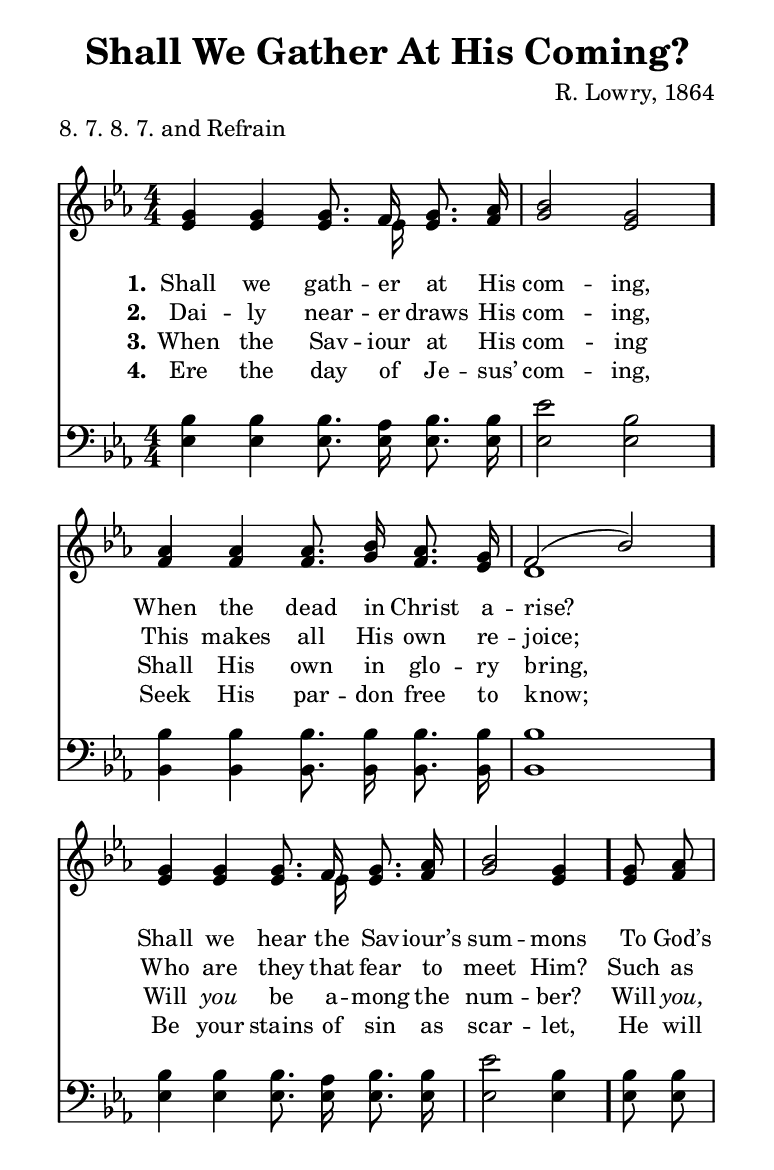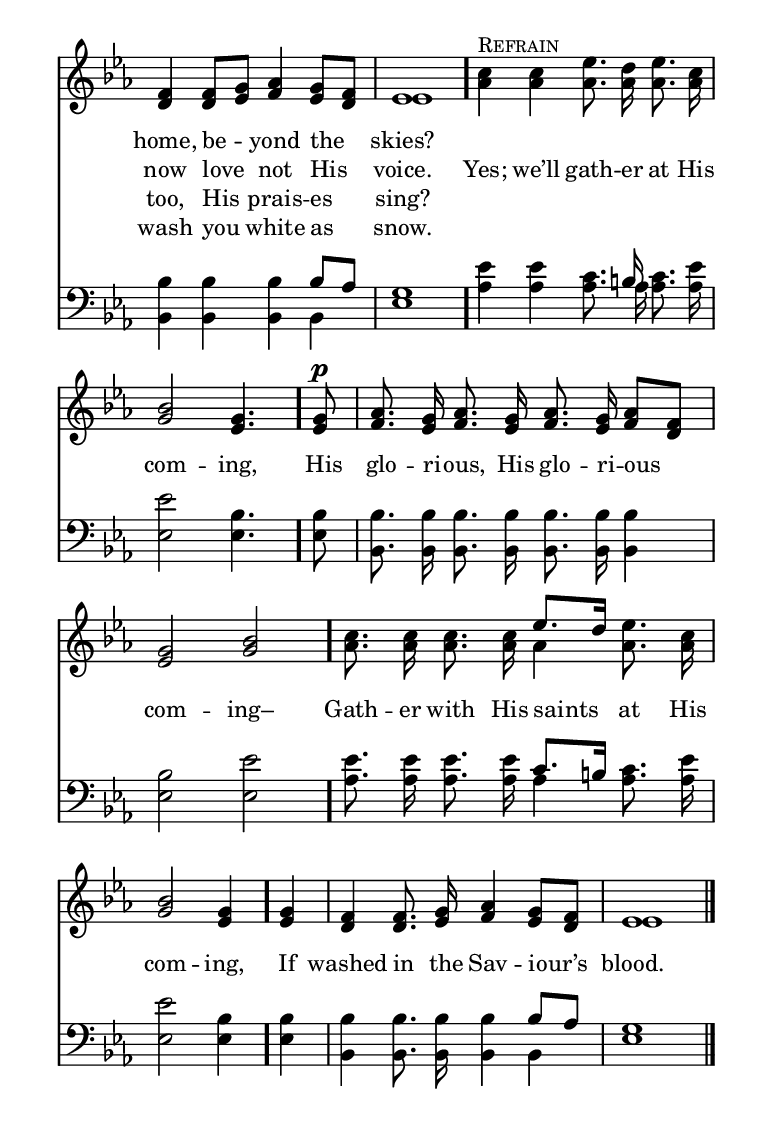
\include "common/global.ily"
\paper {
  \include "common/paper.ily"
  %ragged-bottom = ##t
  %ragged-last-bottom = ##t
  %systems-per-page = ##f
  %page-count = ##f
}

\header{
  hymnnumber = "35"
  title = "Shall We Gather At His Coming?"
  tunename = "Beautiful River"
  meter = "8. 7. 8. 7. and Refrain"
  %poet = ""
  composer = "R. Lowry, 1864"
  %copyright = ""
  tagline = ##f
}

% for fermata in MIDI
ta = { \tempo 4=90 }
tb = { \tempo 4=45 }

patternAA = { c4 c4 c8. c16 c8. c16 | c2 c2   } 
patternAB = { c4 c4 c8. c16 c8. c16 | c2( c2) } 
patternAC = { c4 c4 c8. c16 c8. c16 | c1      } 
patternAD = { c4 c4 c8. c16 c8. c16 | c2 c4   } 
patternAE = { c4 c4 c8. c16 c8. c16 | c2 c4.  } 

patternBA = { c8 c8 | c4 c8[ c8] c4 c8[ c8] | c1 }
patternBB = { c8 c8 | c4 c4      c4 c8[ c8] | c1 }
patternBC = { c8 c8 | c4 c4      c4 c4      | c1 }

patternCA = { c8 | c8. c16 c8. c16 c8. c16 c8[ c8] | c2 c2 }
patternCB = { c8 | c8. c16 c8. c16 c8. c16 c4      | c2 c2 }

patternDA = { c8. c16 c8. c16 c8.[ c16] c8. c16 | c2 c4 }
patternDB = { c8. c16 c8. c16 c4        c8. c16 | c2 c4 }

patternEA = { c4 | c4 c8. c16 c4 c8[ c8] | c1 }
patternEB = { c4 | c4 c8. c16 c4 c4      | c1 }

global = {
  \include "common/overrides.ily"
  \override Staff.TimeSignature.style = #'numbered
  \time 4/4
  \override Score.MetronomeMark.transparent = ##t % hide all fermata changes too
  \ta
  \key ees \major
  %\partial 4
  \autoBeamOff
}

notesSoprano = {
\global
\relative c'' {

  \changePitch \patternAA { g g g f g aes | bes g }
  \changePitch \patternAB { aes aes aes bes aes g | f bes }
  \changePitch \patternAD { g g g f g aes | bes g }
  \changePitch \patternBA { g aes | f f g aes g f | ees }

  << s^\markup { \small \caps "Refrain" }
  \changePitch \patternAE { c' c ees d ees c | bes g } >>
  \changePitch \patternCA { g^\markup { \dynamic p } | aes g aes g aes g aes f | g bes }
  \changePitch \patternDA { c c c c ees d ees c | bes g }
  \changePitch \patternEA { g | f f g aes g f | ees }

  \bar "|."

}
}

notesAlto = {
\global
\relative e' {

  \changePitch \patternAA { ees ees ees ees ees f | g ees }
  \changePitch \patternAC { f f f g f ees | d }
  \changePitch \patternAD { ees ees ees ees ees f | g ees }
  \changePitch \patternBA { ees f | d d ees f ees d | ees }

  \changePitch \patternAE { aes aes aes aes aes aes | g ees }
  \changePitch \patternCA { ees | f ees f ees f ees f d | ees g }
  \changePitch \patternDB { aes aes aes aes aes aes aes | g ees }
  \changePitch \patternEA { ees | d d ees f ees d | ees }

}
}

notesTenor = {
\global
\relative a {

  \changePitch \patternAA { bes bes bes aes bes bes | ees bes }
  \changePitch \patternAC { bes bes bes bes bes bes | bes }
  \changePitch \patternAD { bes bes bes aes bes bes | ees bes }
  \changePitch \patternBB { bes bes | bes bes bes bes aes | g }

  \changePitch \patternAE { ees' ees c b c ees | ees bes }
  \changePitch \patternCB { bes | bes bes bes bes bes bes bes | bes ees }
  \changePitch \patternDA { ees ees ees ees c b c ees | ees bes }
  \changePitch \patternEA { bes | bes bes bes bes bes aes | g }

}
}

notesBass = {
\global
\relative f {

  \changePitch \patternAA { ees ees ees ees ees ees | ees ees }
  \changePitch \patternAC { bes bes bes bes bes bes | bes }
  \changePitch \patternAD { ees ees ees ees ees ees | ees ees }
  \changePitch \patternBC { ees ees | bes bes bes bes | ees }

  \changePitch \patternAE { aes aes aes aes aes aes | ees ees }
  \changePitch \patternCB { ees | bes bes bes bes bes bes bes | ees ees }
  \changePitch \patternDB { aes aes aes aes aes aes aes | ees ees }
  \changePitch \patternEB { ees | bes bes bes bes bes | ees }

}
}

Refrain = \lyricmode {

Yes; we’ll gath -- er at His com -- ing, \bar "."
His glo -- ri -- ous, His glo -- ri -- ous com -- ing– \bar "."
Gath -- er with His saints at His com -- ing, \bar "."
If washed in the Sav -- iour’s blood. \bar "."

}

wordsA = \lyricmode {
\set stanza = "1."

Shall we gath -- er at His com -- ing, \bar "."
When the dead in Christ a -- rise? \bar "."
Shall we hear the Sav -- iour’s sum -- mons \bar "."
To God’s home, be -- yond the skies? \bar "."

}

wordsB = \lyricmode {
\set stanza = "2."

Dai -- ly near -- er draws His com -- ing,
This makes all His own re -- joice;
Who are they that fear to meet Him?
Such as now love not His voice.

\Refrain

}

wordsC = \lyricmode {
\set stanza = "3."

When the Sav -- iour at His com -- ing
Shall His own in glo -- ry bring,
Will { \italicsOn } you { \italicsOff } be a -- mong the num -- ber?
Will { \italicsOn } you, { \italicsOff } too, His prais -- es sing?

}

wordsD = \lyricmode {
\set stanza = "4."

Ere the day of Je -- sus’ com -- ing,
Seek His par -- don free to know;
Be your stains of sin as scar -- let,
He will wash you white as snow.

}

\score {
  \context ChoirStaff <<
    \context Staff = upper <<
      \set Staff.autoBeaming = ##f
      \set ChoirStaff.systemStartDelimiter = #'SystemStartBar
      \set ChoirStaff.printPartCombineTexts = ##f
      \partcombine #'(2 . 9) \notesSoprano \notesAlto
      \context NullVoice = sopranos { \voiceOne << \notesSoprano >> }
      \context NullVoice = altos { \voiceTwo << \notesAlto >> }
      \context Lyrics = one   \lyricsto sopranos \wordsA
      \context Lyrics = two   \lyricsto sopranos \wordsB
      \context Lyrics = three \lyricsto sopranos \wordsC
      \context Lyrics = four  \lyricsto sopranos \wordsD
      %\context Lyrics = five  \lyricsto sopranos \wordsE
    >>
    \context Staff = men <<
      \set Staff.autoBeaming = ##f
      \clef bass
      \set ChoirStaff.printPartCombineTexts = ##f
      \partcombine #'(2 . 9) \notesTenor \notesBass
      \context NullVoice = tenors { \voiceOne << \notesTenor >> }
      \context NullVoice = basses { \voiceTwo << \notesBass >> }
    >>
  >>
  \layout {
    \include "common/layout.ily"
  }
  \midi{
    \include "common/midi.ily"
  }
}

%\markup { \fill-line { \column {
%  \line{ \bold 5 \column { \wordsE } } \combine \null \vspace #0.4
%  \line{ \bold 6 \column { \wordsF } } \combine \null \vspace #0.4
%  \line{ \bold 7 \column { \wordsG } } \combine \null \vspace #0.4
%  \line{ \bold 8 \column { \wordsH } } \combine \null \vspace #0.4
%} } }

\version "2.19.49"  % necessary for upgrading to future LilyPond versions.

% vi:set et ts=2 sw=2 ai nocindent syntax=lilypond:
